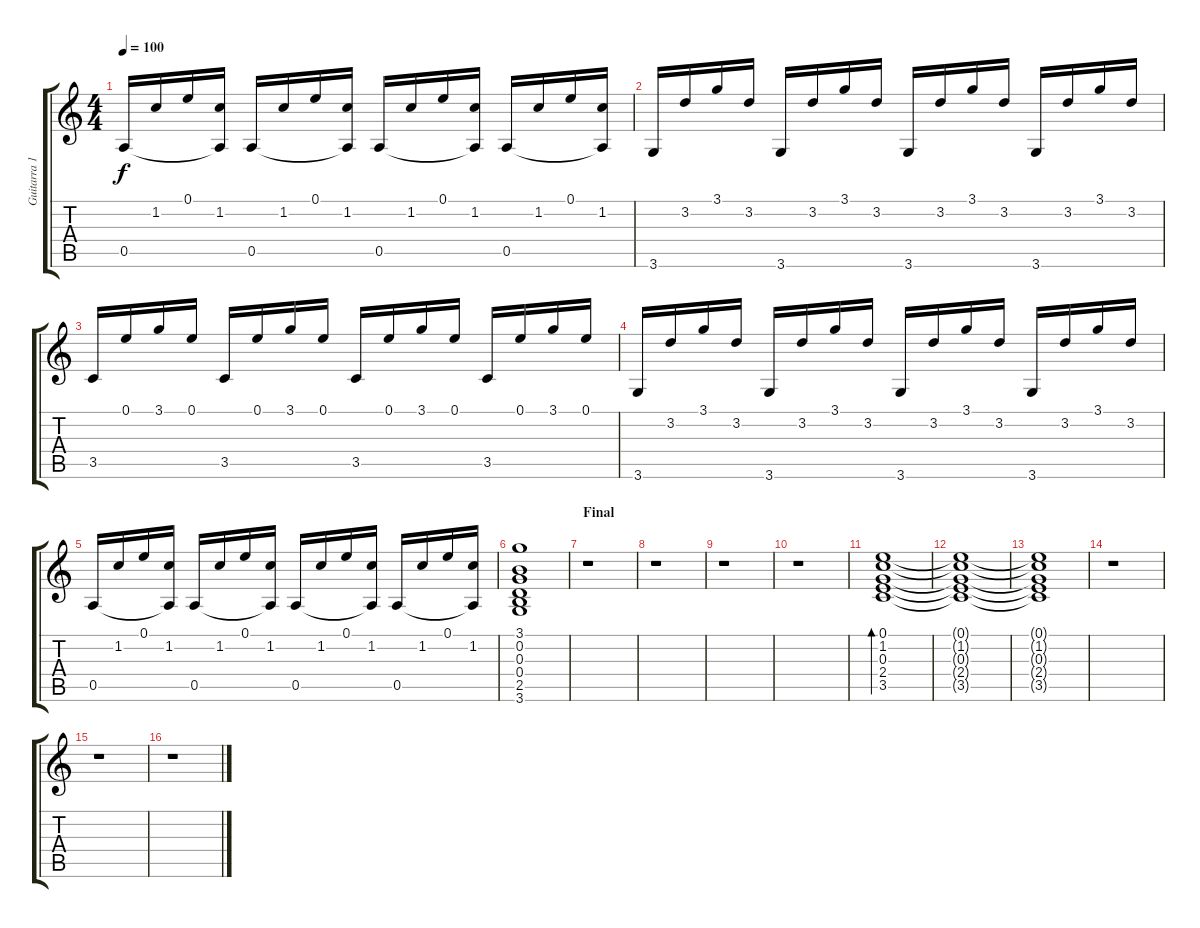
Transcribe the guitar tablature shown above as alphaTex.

\track ("Guitarra 1" "Guitarra 1") {instrument acousticguitarnylon}
\staff {score tabs}
\tuning (E4 B3 G3 D3 A2 E2) {hide}
\ts (4 4)
\tempo 100
\clef g2
\ks c
0.5.16{dy f} 1.2.16 0.1.16 (1.2 0.5{t}).16 0.5.16 1.2.16 0.1.16 (1.2 0.5{t}).16 0.5.16 1.2.16 0.1.16 (1.2 0.5{t}).16 0.5.16 1.2.16 0.1.16 (1.2 0.5{t}).16 |
3.6.16 3.2.16 3.1.16 3.2.16 3.6.16 3.2.16 3.1.16 3.2.16 3.6.16 3.2.16 3.1.16 3.2.16 3.6.16 3.2.16 3.1.16 3.2.16 |
3.5.16 0.1.16 3.1.16 0.1.16 3.5.16 0.1.16 3.1.16 0.1.16 3.5.16 0.1.16 3.1.16 0.1.16 3.5.16 0.1.16 3.1.16 0.1.16 |
3.6.16 3.2.16 3.1.16 3.2.16 3.6.16 3.2.16 3.1.16 3.2.16 3.6.16 3.2.16 3.1.16 3.2.16 3.6.16 3.2.16 3.1.16 3.2.16 |
0.5.16 1.2.16 0.1.16 (1.2 0.5{t}).16 0.5.16 1.2.16 0.1.16 (1.2 0.5{t}).16 0.5.16 1.2.16 0.1.16 (1.2 0.5{t}).16 0.5.16 1.2.16 0.1.16 (1.2 0.5{t}).16 |
(3.1 0.2 0.3 0.4 2.5 3.6).1 |
\section ("" "Final")
r.1 |
r.1 |
r.1 |
r.1 |
(0.1 1.2 0.3 2.4 3.5).1{bd 240} |
(0.1{t} 1.2{t} 0.3{t} 2.4{t} 3.5{t}).1 |
(0.1{t} 1.2{t} 0.3{t} 2.4{t} 3.5{t}).1 |
r.1 |
r.1 |
r.1
